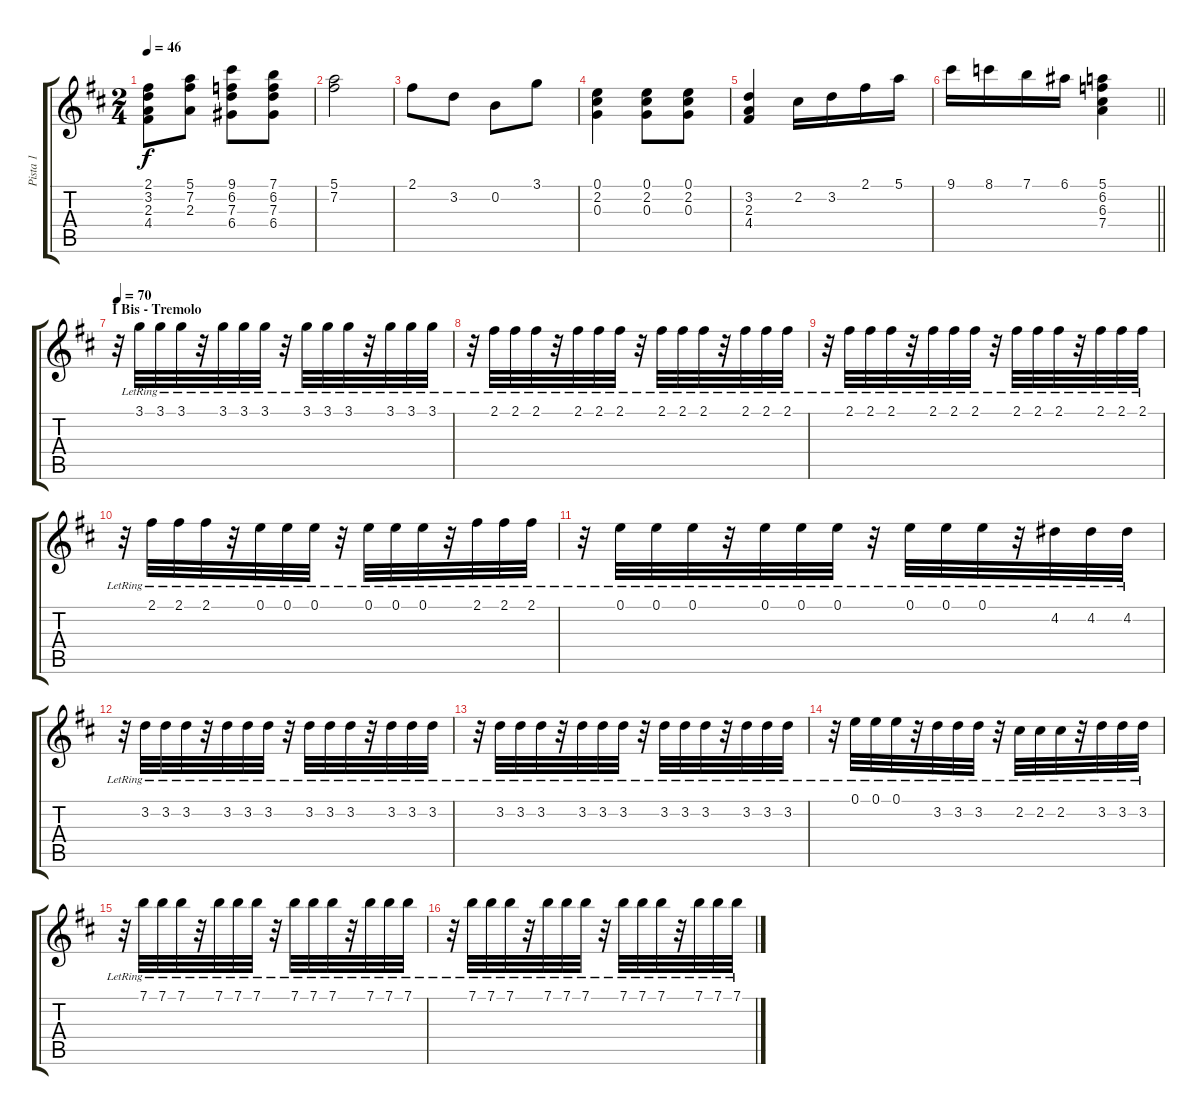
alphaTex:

\track ("Pista 1" "Pista 1") {instrument acousticguitarnylon}
\staff {score tabs}
\tuning (E4 B3 G3 D3 A2 D2) {hide}
\ts (2 4)
\tempo 46
\clef g2
\ks d
(2.1 3.2 2.3 4.4).8{dy f} (5.1 7.2 2.3).8 (9.1 6.2 7.3 6.4).8 (7.1 6.2 7.3 6.4).8 |
(5.1 7.2).2 |
2.1.8 3.2.8 0.2.8 3.1.8 |
(0.1 2.2 0.3).4 (0.1 2.2 0.3).8 (0.1 2.2 0.3).8 |
(3.2 2.3 4.4).4 2.2.16 3.2.16 2.1.16 5.1.16 |
\barLineRight lightlight
9.1.16 8.1.16 7.1.16 6.1.16 (5.1 6.2 6.3 7.4).4 |
\section ("" "I Bis - Tremolo")
\tempo 70
r.32 3.1{lr}.32 3.1{lr}.32 3.1{lr}.32 r.32 3.1{lr}.32 3.1{lr}.32 3.1{lr}.32 r.32 3.1{lr}.32 3.1{lr}.32 3.1{lr}.32 r.32 3.1{lr}.32 3.1{lr}.32 3.1{lr}.32 |
r.32 2.1{lr}.32 2.1{lr}.32 2.1{lr}.32 r.32 2.1{lr}.32 2.1{lr}.32 2.1{lr}.32 r.32 2.1{lr}.32 2.1{lr}.32 2.1{lr}.32 r.32 2.1{lr}.32 2.1{lr}.32 2.1{lr}.32 |
r.32 2.1{lr}.32 2.1{lr}.32 2.1{lr}.32 r.32 2.1{lr}.32 2.1{lr}.32 2.1{lr}.32 r.32 2.1{lr}.32 2.1{lr}.32 2.1{lr}.32 r.32 2.1{lr}.32 2.1{lr}.32 2.1{lr}.32 |
r.32 2.1{lr}.32 2.1{lr}.32 2.1{lr}.32 r.32 0.1{lr}.32 0.1{lr}.32 0.1{lr}.32 r.32 0.1{lr}.32 0.1{lr}.32 0.1{lr}.32 r.32 2.1{lr}.32 2.1{lr}.32 2.1{lr}.32 |
r.32 0.1{lr}.32 0.1{lr}.32 0.1{lr}.32 r.32 0.1{lr}.32 0.1{lr}.32 0.1{lr}.32 r.32 0.1{lr}.32 0.1{lr}.32 0.1{lr}.32 r.32 4.2{lr}.32 4.2{lr}.32 4.2{lr}.32 |
r.32 3.2{lr}.32 3.2{lr}.32 3.2{lr}.32 r.32 3.2{lr}.32 3.2{lr}.32 3.2{lr}.32 r.32 3.2{lr}.32 3.2{lr}.32 3.2{lr}.32 r.32 3.2{lr}.32 3.2{lr}.32 3.2{lr}.32 |
r.32 3.2{lr}.32 3.2{lr}.32 3.2{lr}.32 r.32 3.2{lr}.32 3.2{lr}.32 3.2{lr}.32 r.32 3.2{lr}.32 3.2{lr}.32 3.2{lr}.32 r.32 3.2{lr}.32 3.2{lr}.32 3.2{lr}.32 |
r.32 0.1{lr}.32 0.1{lr}.32 0.1{lr}.32 r.32 3.2{lr}.32 3.2{lr}.32 3.2{lr}.32 r.32 2.2{lr}.32 2.2{lr}.32 2.2{lr}.32 r.32 3.2{lr}.32 3.2{lr}.32 3.2{lr}.32 |
r.32 7.1{lr}.32 7.1{lr}.32 7.1{lr}.32 r.32 7.1{lr}.32 7.1{lr}.32 7.1{lr}.32 r.32 7.1{lr}.32 7.1{lr}.32 7.1{lr}.32 r.32 7.1{lr}.32 7.1{lr}.32 7.1{lr}.32 |
r.32 7.1{lr}.32 7.1{lr}.32 7.1{lr}.32 r.32 7.1{lr}.32 7.1{lr}.32 7.1{lr}.32 r.32 7.1{lr}.32 7.1{lr}.32 7.1{lr}.32 r.32 7.1{lr}.32 7.1{lr}.32 7.1{lr}.32
